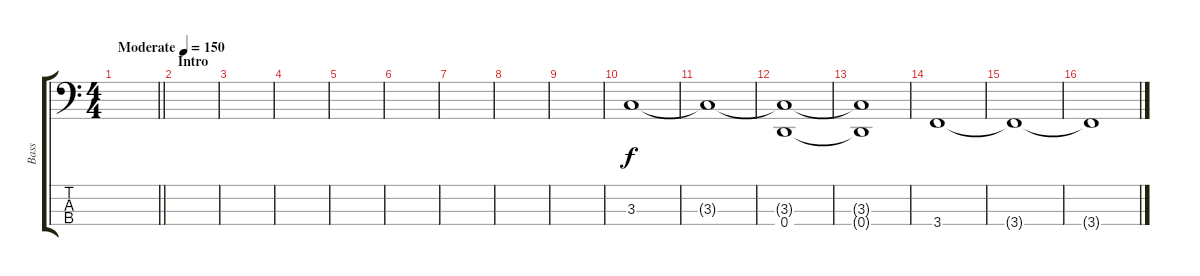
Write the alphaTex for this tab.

\track ("Bass" "Bass") {instrument electricbasspick}
\staff {score tabs}
\tuning (G2 D2 A1 D1) {hide}
\ts (4 4)
\tempo (150 "Moderate")
\clef f4
\barLineRight lightlight
\ks c
|
\section ("" "Intro")
|
|
|
|
|
|
|
|
3.3.1 |
3.3{t}.1 |
(3.3{t} 0.4).1 |
(3.3{t} 0.4{t}).1 |
3.4.1 |
3.4{t}.1 |
3.4{t}.1
